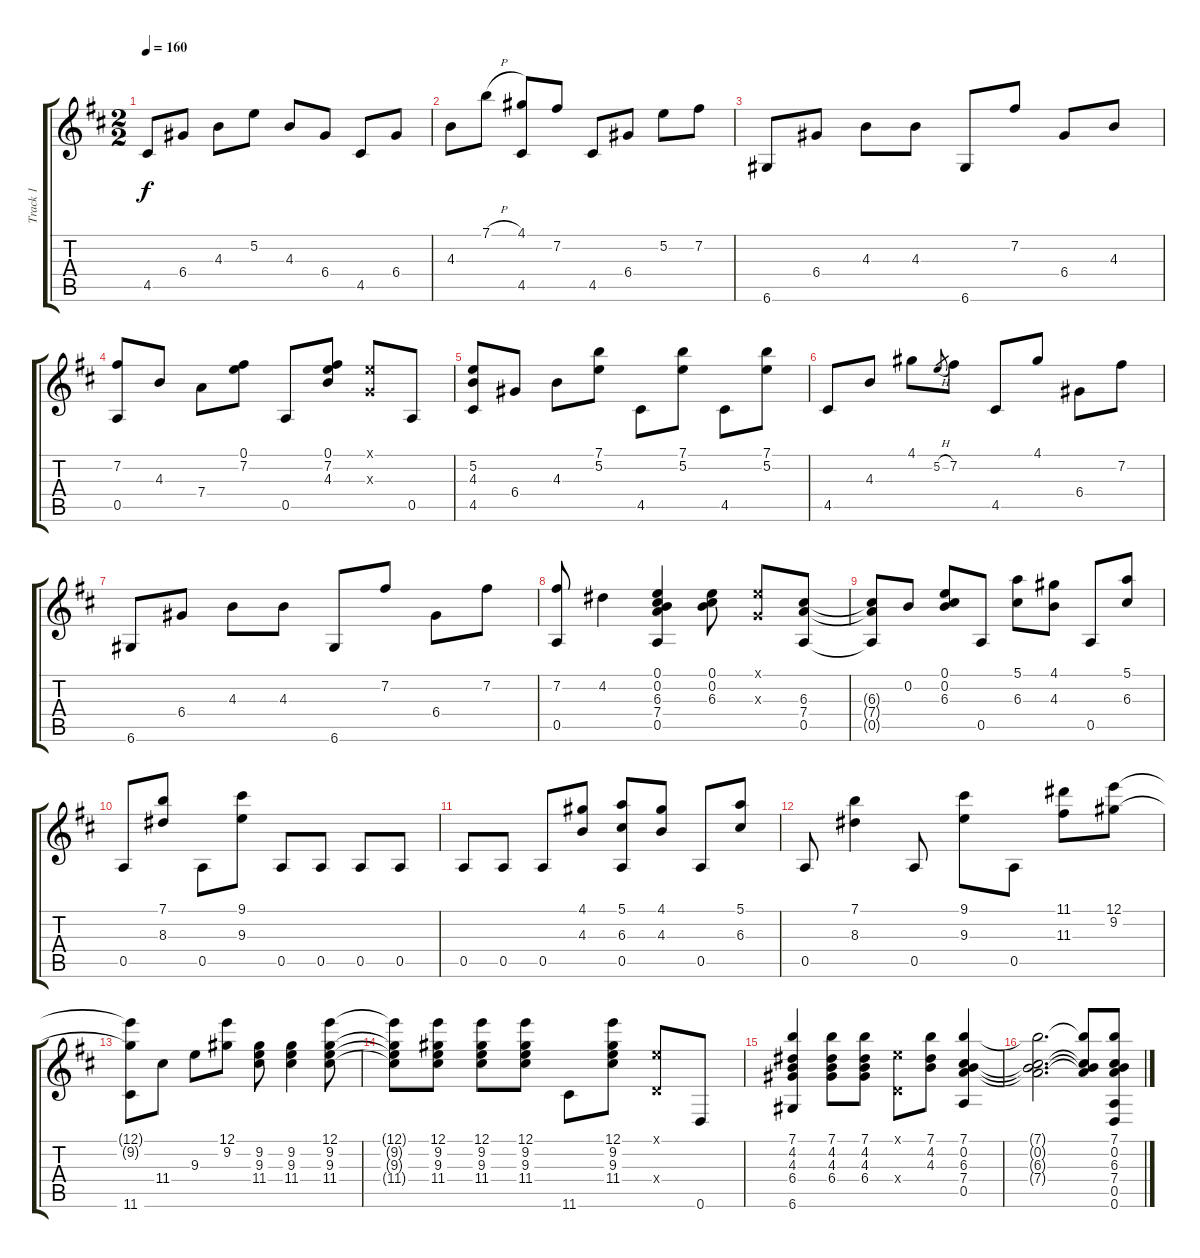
\track ("Track 1" "Track 1") {instrument acousticguitarsteel}
\staff {score tabs}
\tuning (E4 B3 G3 D3 A2 D2) {hide}
\ts (2 2)
\tempo 160
\clef g2
\ks d
4.5.8{dy f} 6.4.8 4.3.8 5.2.8 4.3.8 6.4.8 4.5.8 6.4.8 |
4.3.8 7.1{h}.8 (4.1 4.5).8 7.2.8 4.5.8 6.4.8 5.2.8 7.2.8 |
6.6.8 6.4.8 4.3.8 4.3.8 6.6.8 7.2.8 6.4.8 4.3.8 |
(7.2 0.5).8 4.3.8 7.4.8 (0.1 7.2).8 0.5.8 (0.1 7.2 4.3).8 (0.1{x} 0.3{x}).8 0.5.8 |
(5.2 4.3 4.5).8 6.4.8 4.3.8 (7.1 5.2).8 4.5.8 (7.1 5.2).8 4.5.8 (7.1 5.2).8 |
4.5.8 4.3.8 4.1.8 5.2{h}.8{gr} 7.2.8 4.5.8 4.1.8 6.4.8 7.2.8 |
6.6.8 6.4.8 4.3.8 4.3.8 6.6.8 7.2.8 6.4.8 7.2.8 |
(7.2 0.5).8 4.2.4 (0.1 0.2 6.3 7.4 0.5).4 (0.1 0.2 6.3).8 (0.1{x} 0.3{x}).8 (6.3 7.4 0.5).8 |
(6.3{t} 7.4{t} 0.5{t}).8 0.2.8 (0.1 0.2 6.3).8 0.5.8 (5.1 6.3).8 (4.1 4.3).8 0.5.8 (5.1 6.3).8 |
0.5.8 (7.1 8.3).8 0.5.8 (9.1 9.3).8 0.5.8 0.5.8 0.5.8 0.5.8 |
0.5.8 0.5.8 0.5.8 (4.1 4.3).8 (5.1 6.3 0.5).8 (4.1 4.3).8 0.5.8 (5.1 6.3).8 |
0.5.8 (7.1 8.3).4 0.5.8 (9.1 9.3).8 0.5.8 (11.1 11.3).8 (12.1 9.2).8 |
(12.1{t} 9.2{t} 11.6).8 11.4.8 9.3.8 (12.1 9.2).8 (9.2 9.3 11.4).8 (9.2 9.3 11.4).4 (12.1 9.2 9.3 11.4).8 |
(12.1{t} 9.2{t} 9.3{t} 11.4{t}).8 (12.1 9.2 9.3 11.4).8 (12.1 9.2 9.3 11.4).8 (12.1 9.2 9.3 11.4).8 11.6.8 (12.1 9.2 9.3 11.4).8 (0.1{x} 0.4{x}).8 0.6.8 |
(7.1 4.2 4.3 6.4 6.6).4 (7.1 4.2 4.3 6.4).8 (7.1 4.2 4.3 6.4).8 (0.1{x} 0.4{x}).8 (7.1 4.2 4.3).8 (7.1 0.2 6.3 7.4 0.5).4 |
(7.1{t} 0.2{t} 6.3{t} 7.4{t}).2{d} (7.1{t} 0.2{t} 6.3{t} 7.4{t}).8 (7.1 0.2 6.3 7.4 0.5 0.6).8
